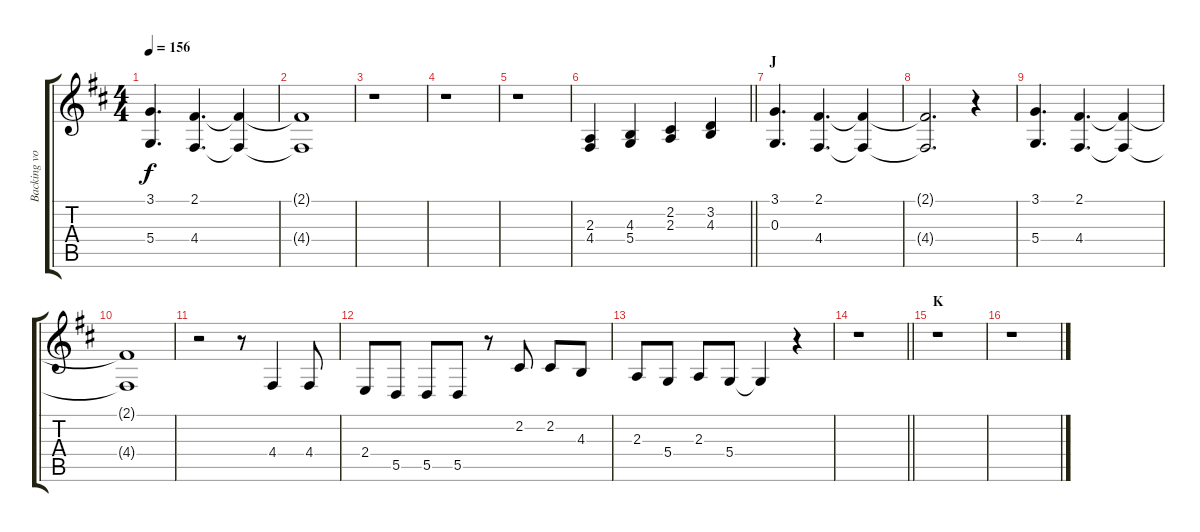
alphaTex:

\track ("Backing vocal" "Backing vo") {instrument tenorsax}
\staff {score tabs}
\tuning (E4 B3 G3 D3 A2 E2) {hide}
\ts (4 4)
\tempo 156
\clef g2
\ks d
(3.1 5.4).4{d dy f} (2.1 4.4).4{d} (2.1{t} 4.4{t}).4 |
(2.1{t} 4.4{t}).1 |
r.1 |
r.1 |
r.1 |
\barLineRight lightlight
(2.3 4.4).4 (4.3 5.4).4 (2.2 2.3).4 (3.2 4.3).4 |
\section ("" "J")
(3.1 0.3).4{d} (2.1 4.4).4{d} (2.1{t} 4.4{t}).4 |
(2.1{t} 4.4{t}).2{d} r.4 |
(3.1 5.4).4{d} (2.1 4.4).4{d} (2.1{t} 4.4{t}).4 |
(2.1{t} 4.4{t}).1 |
r.2 r.8 4.4.4 4.4.8 |
2.4.8 5.5.8 5.5.8 5.5.8 r.8 2.2.8 2.2.8 4.3.8 |
2.3.8 5.4.8 2.3.8 5.4.8 5.4{t}.4 r.4 |
\barLineRight lightlight
r.1 |
\section ("" "K")
r.1 |
r.1
